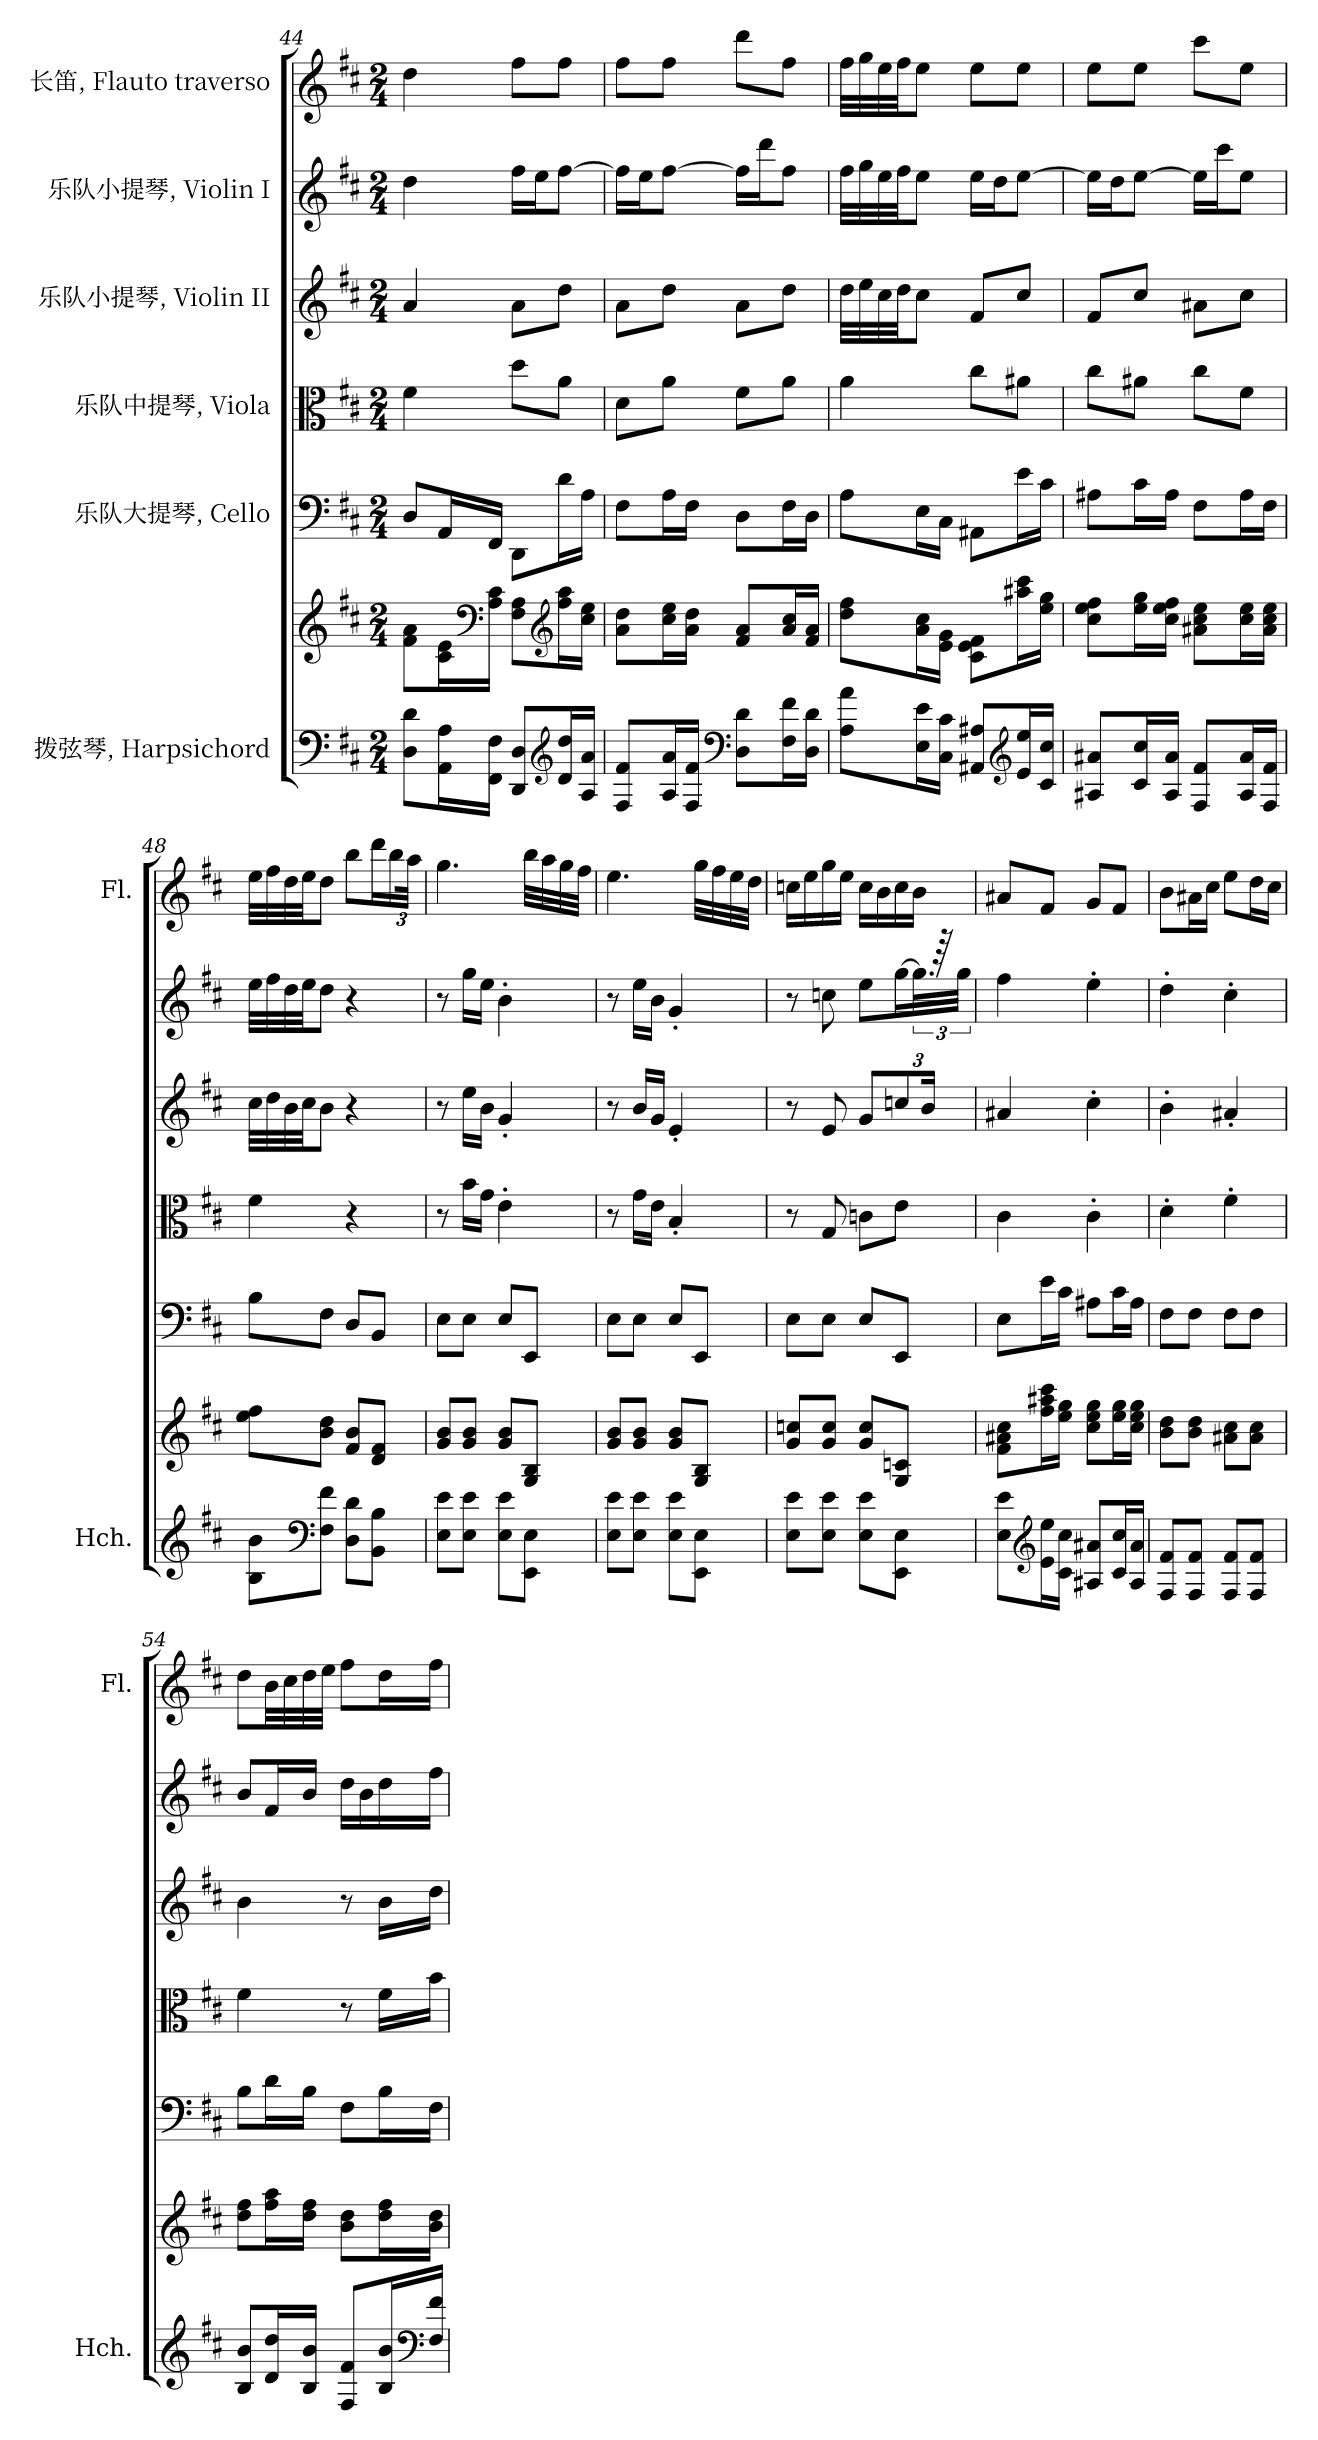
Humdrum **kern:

**kern	**kern	**kern	**kern	**kern	**kern	**kern
*part6	*part6	*part5	*part4	*part3	*part2	*part1
*staff7	*staff6	*staff5	*staff4	*staff3	*staff2	*staff1
*I"拨弦琴, Harpsichord	*	*I"乐队大提琴, Cello	*I"乐队中提琴, Viola	*I"乐队小提琴, Violin II	*I"乐队小提琴, Violin I	*I"长笛, Flauto traverso
*I'Hch.	*	*	*	*	*	*I'Fl.
*clefF4	*clefG2	*clefF4	*clefC3	*clefG2	*clefG2	*clefG2
*k[f#c#]	*k[f#c#]	*k[f#c#]	*k[f#c#]	*k[f#c#]	*k[f#c#]	*k[f#c#]
*M2/4	*M2/4	*M2/4	*M2/4	*M2/4	*M2/4	*M2/4
=44	=44	=44	=44	=44	=44	=44
8D\ 8d\L	8f#\ 8a\L	8D/L	4f#\	4a/	4dd\	4dd\
16AA\ 16A\L	16c#\ 16e\L	16AA/L	.	.	.	.
*	*clefF4	*	*	*	*	*
16FF#\ 16F#\JJ	16A\ 16c#\JJ	16FF#/JJ	.	.	.	.
8DD/ 8D/L	8F#\ 8A\L	8DD\L	8dd\L	8a\L	16ff#\LL	8ff#\L
.	.	.	.	.	16ee\J	.
*clefG2	*clefG2	*	*	*	*	*
16d/ 16dd/L	16ff#\ 16aa\L	16d\L	8a\J	8dd\J	[8ff#\J	8ff#\J
16A/ 16a/JJ	16cc#\ 16ee\JJ	16A\JJ	.	.	.	.
=45	=45	=45	=45	=45	=45	=45
8F#/ 8f#/L	8a\ 8dd\L	8F#\L	8d\L	8a\L	16ff#\LL]	8ff#\L
.	.	.	.	.	16ee\J	.
16A/ 16a/L	16cc#\ 16ee\L	16A\L	8a\J	8dd\J	[8ff#\J	8ff#\J
16F#/ 16f#/JJ	16a\ 16dd\JJ	16F#\JJ	.	.	.	.
*clefF4	*	*	*	*	*	*
8D\ 8d\L	8f#/ 8a/L	8D\L	8f#\L	8a\L	16ff#\LL]	8ddd\L
.	.	.	.	.	16ddd\J	.
16F#\ 16f#\L	16a/ 16cc#/L	16F#\L	8a\J	8dd\J	8ff#\J	8ff#\J
16D\ 16d\JJ	16f#/ 16a/JJ	16D\JJ	.	.	.	.
!!LO:PB:g=z
=46	=46	=46	=46	=46	=46	=46
8A\ 8a\L	8dd\ 8ff#\L	8A\L	4a\	32dd\LLL	32ff#\LLL	32ff#\LLL
.	.	.	.	32ee\	32gg\	32gg\
.	.	.	.	32cc#\	32ee\	32ee\
.	.	.	.	32dd\JJ	32ff#\JJ	32ff#\JJ
16E\ 16e\L	16a\ 16cc#\L	16E\L	.	8cc#\J	8ee\J	8ee\J
16C#\ 16c#\JJ	16e\ 16g\JJ	16C#\JJ	.	.	.	.
8AA#X/ 8A#X/L	8c#\ 8e\ 8f#\L	8AA#X\L	8cc#\L	8f#/L	16ee\LL	8ee\L
.	.	.	.	.	16dd\J	.
*clefG2	*	*	*	*	*	*
16e/ 16ee/L	16aa#X\ 16ccc#\L	16e\L	8a#X\J	8cc#/J	[8ee\J	8ee\J
16c#/ 16cc#/JJ	16ee\ 16gg\JJ	16c#\JJ	.	.	.	.
=47	=47	=47	=47	=47	=47	=47
8A#X/ 8a#X/L	8cc#\ 8ee\ 8ff#\L	8A#X\L	8cc#\L	8f#/L	16ee\LL]	8ee\L
.	.	.	.	.	16dd\J	.
16c#/ 16cc#/L	16ee\ 16gg\L	16c#\L	8a#X\J	8cc#/J	[8ee\J	8ee\J
16A#/ 16a#/JJ	16cc#\ 16ee\ 16ff#\JJ	16A#\JJ	.	.	.	.
8F#/ 8f#/L	8a#X\ 8cc#\ 8ee\L	8F#\L	8cc#\L	8a#X\L	16ee\LL]	8ccc#\L
.	.	.	.	.	16ccc#\J	.
16A#/ 16a#/L	16cc#\ 16ee\L	16A#\L	8f#\J	8cc#\J	8ee\J	8ee\J
16F#/ 16f#/JJ	16a#\ 16cc#\ 16ee\JJ	16F#\JJ	.	.	.	.
=48	=48	=48	=48	=48	=48	=48
8B\ 8b\L	8ee\ 8ff#\L	8B\L	4f#\	32cc#\LLL	32ee\LLL	32ee\LLL
.	.	.	.	32dd\	32ff#\	32ff#\
.	.	.	.	32b\	32dd\	32dd\
.	.	.	.	32cc#\JJ	32ee\JJ	32ee\JJ
*clefF4	*	*	*	*	*	*
8F#\ 8f#\J	8b\ 8dd\J	8F#\J	.	8b\J	8dd\J	8dd\J
8D\ 8d\L	8f#/ 8b/L	8D/L	4r	4r	4r	8bb\L
8BB\ 8B\J	8d/ 8f#/J	8BB/J	.	.	.	16ddd\L
*	*	*	*	*	*	*Xbrackettup
.	.	.	.	.	.	24bb\
.	.	.	.	.	.	48aa\JJk
!!LO:PB:g=z
=49	=49	=49	=49	=49	=49	=49
8E\ 8e\L	8g/ 8b/L	8E\L	8r	8r	8r	4.gg\
8E\ 8e\J	8g/ 8b/J	8E\J	16b\LL	16ee\LL	16gg\LL	.
.	.	.	16g\JJ	16b\JJ	16ee\JJ	.
8E\ 8e\L	8g/ 8b/L	8E/L	4e'\	4g'/	4b'\	.
8EE\ 8E\J	8G/ 8B/J	8EE/J	.	.	.	32bb\LLL
.	.	.	.	.	.	32aa\
.	.	.	.	.	.	32gg\
.	.	.	.	.	.	32ff#\JJJ
=50	=50	=50	=50	=50	=50	=50
8E\ 8e\L	8g/ 8b/L	8E\L	8r	8r	8r	4.ee\
8E\ 8e\J	8g/ 8b/J	8E\J	16g\LL	16b/LL	16ee\LL	.
.	.	.	16e\JJ	16g/JJ	16b\JJ	.
8E\ 8e\L	8g/ 8b/L	8E/L	4B'/	4e'/	4g'/	.
8EE\ 8E\J	8G/ 8B/J	8EE/J	.	.	.	32gg\LLL
.	.	.	.	.	.	32ff#\
.	.	.	.	.	.	32ee\
.	.	.	.	.	.	32dd\JJJ
=51	=51	=51	=51	=51	=51	=51
8E\ 8e\L	8g/ 8ccn/L	8E\L	8r	8r	8r	16ccn\LL
.	.	.	.	.	.	16ee\
8E\ 8e\J	8g/ 8cc/J	8E\J	8G/	8e/	8ccn\	16gg\
.	.	.	.	.	.	16ee\JJ
8E\ 8e\L	8g/ 8cc/L	8E/L	8cn\L	8g/L	8ee\L	16cc\LL
.	.	.	.	.	.	16b\
*	*	*	*	*Xbrackettup	*	*
8EE\ 8E\J	8G/ 8cn/J	8EE/J	8e\J	12ccn/	[16gg\L	16cc\
.	.	.	.	.	48.gg\JJk]	16b\JJ
.	.	.	.	24b/Jk	.	.
.	.	.	.	.	96r	.
.	.	.	.	.	48gg\	.
=52	=52	=52	=52	=52	=52	=52
8E\ 8e\L	8f#\ 8a#X\ 8cc#\L	8E\L	4c#\	4a#X/	4ff#\	8a#X/L
*clefG2	*	*	*	*	*	*
16e\ 16ee\L	16ff#\ 16aa#X\ 16ccc#\L	16e\L	.	.	.	8f#/J
16c#\ 16cc#\JJ	16ee\ 16gg\JJ	16c#\JJ	.	.	.	.
8A#X/ 8a#X/L	8cc#\ 8ee\ 8gg\L	8A#X\L	4c#'\	4cc#'\	4ee'\	8g/L
16c#/ 16cc#/L	16ee\ 16gg\L	16c#\L	.	.	.	8f#/J
16A#/ 16a#/JJ	16cc#\ 16ee\ 16gg\JJ	16A#\JJ	.	.	.	.
!!LO:PB:g=z
=53	=53	=53	=53	=53	=53	=53
8F#/ 8f#/L	8b\ 8dd\L	8F#\L	4d'\	4b'\	4dd'\	8b\L
8F#/ 8f#/J	8b\ 8dd\J	8F#\J	.	.	.	16a#X\L
.	.	.	.	.	.	16cc#\JJ
8F#/ 8f#/L	8a#X\ 8cc#\L	8F#\L	4f#'\	4a#X'/	4cc#'\	8ee\L
8F#/ 8f#/J	8a#\ 8cc#\J	8F#\J	.	.	.	16dd\L
.	.	.	.	.	.	16cc#\JJ
=54	=54	=54	=54	=54	=54	=54
8B/ 8b/L	8dd\ 8ff#\L	8B\L	4f#\	4b\	8b/L	8dd\L
16d/ 16dd/L	16ff#\ 16aa\L	16d\L	.	.	16f#/L	32b\LL
.	.	.	.	.	.	32cc#\
16B/ 16b/JJ	16dd\ 16ff#\JJ	16B\JJ	.	.	16b/JJ	32dd\
.	.	.	.	.	.	32ee\JJJ
8F#/ 8f#/L	8b\ 8dd\L	8F#\L	8r	8r	16dd\LL	8ff#\L
.	.	.	.	.	16b\	.
16B/ 16b/L	16dd\ 16ff#\L	16B\L	16f#\LL	16b\LL	16dd\	16dd\L
*clefF4	*	*	*	*	*	*
16F#/ 16f#/JJ	16b\ 16dd\JJ	16F#\JJ	16b\JJ	16dd\JJ	16ff#\JJ	16ff#\JJ
=	=	=	=	=	=	=
*-	*-	*-	*-	*-	*-	*-
